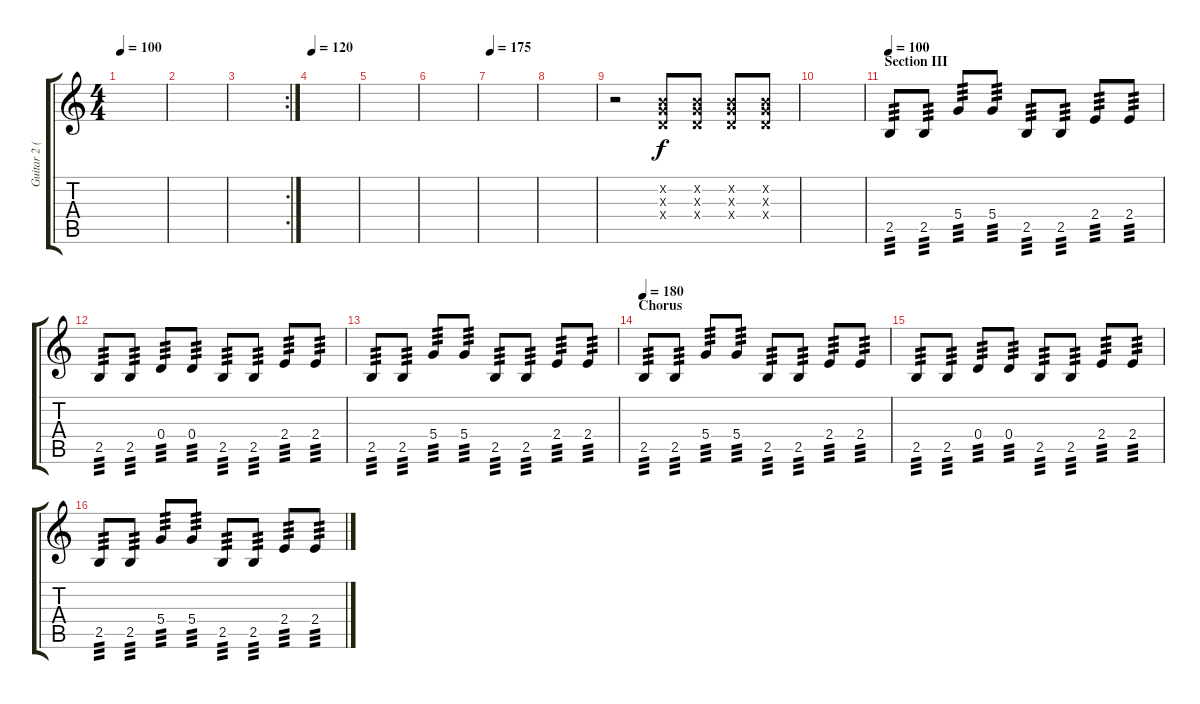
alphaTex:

\track ("Guitar 2 (accoustic)" "Guitar 2 (") {instrument acousticguitarnylon}
\staff {score tabs}
\tuning (E4 B3 G3 D3 A2 E2) {hide}
\ts (4 4)
\tempo 100
\clef g2
\ks c
|
|
\rc 2
|
\tempo 120
|
|
|
\tempo 175
|
|
r.2 (0.2{x} 0.3{x} 0.4{x}).8 (0.2{x} 0.3{x} 0.4{x}).8 (0.2{x} 0.3{x} 0.4{x}).8 (0.2{x} 0.3{x} 0.4{x}).8 |
|
\section ("" "Section III")
\tempo 120
\tempo 100
2.5.8{tp 3 dy f} 2.5.8{tp 3} 5.4.8{tp 3} 5.4.8{tp 3} 2.5.8{tp 3} 2.5.8{tp 3} 2.4.8{tp 3} 2.4.8{tp 3} |
2.5.8{tp 3} 2.5.8{tp 3} 0.4.8{tp 3} 0.4.8{tp 3} 2.5.8{tp 3} 2.5.8{tp 3} 2.4.8{tp 3} 2.4.8{tp 3} |
2.5.8{tp 3} 2.5.8{tp 3} 5.4.8{tp 3} 5.4.8{tp 3} 2.5.8{tp 3} 2.5.8{tp 3} 2.4.8{tp 3} 2.4.8{tp 3} |
\section ("" "Chorus")
\tempo 180
2.5.8{tp 3} 2.5.8{tp 3} 5.4.8{tp 3} 5.4.8{tp 3} 2.5.8{tp 3} 2.5.8{tp 3} 2.4.8{tp 3} 2.4.8{tp 3} |
2.5.8{tp 3} 2.5.8{tp 3} 0.4.8{tp 3} 0.4.8{tp 3} 2.5.8{tp 3} 2.5.8{tp 3} 2.4.8{tp 3} 2.4.8{tp 3} |
2.5.8{tp 3} 2.5.8{tp 3} 5.4.8{tp 3} 5.4.8{tp 3} 2.5.8{tp 3} 2.5.8{tp 3} 2.4.8{tp 3} 2.4.8{tp 3}
